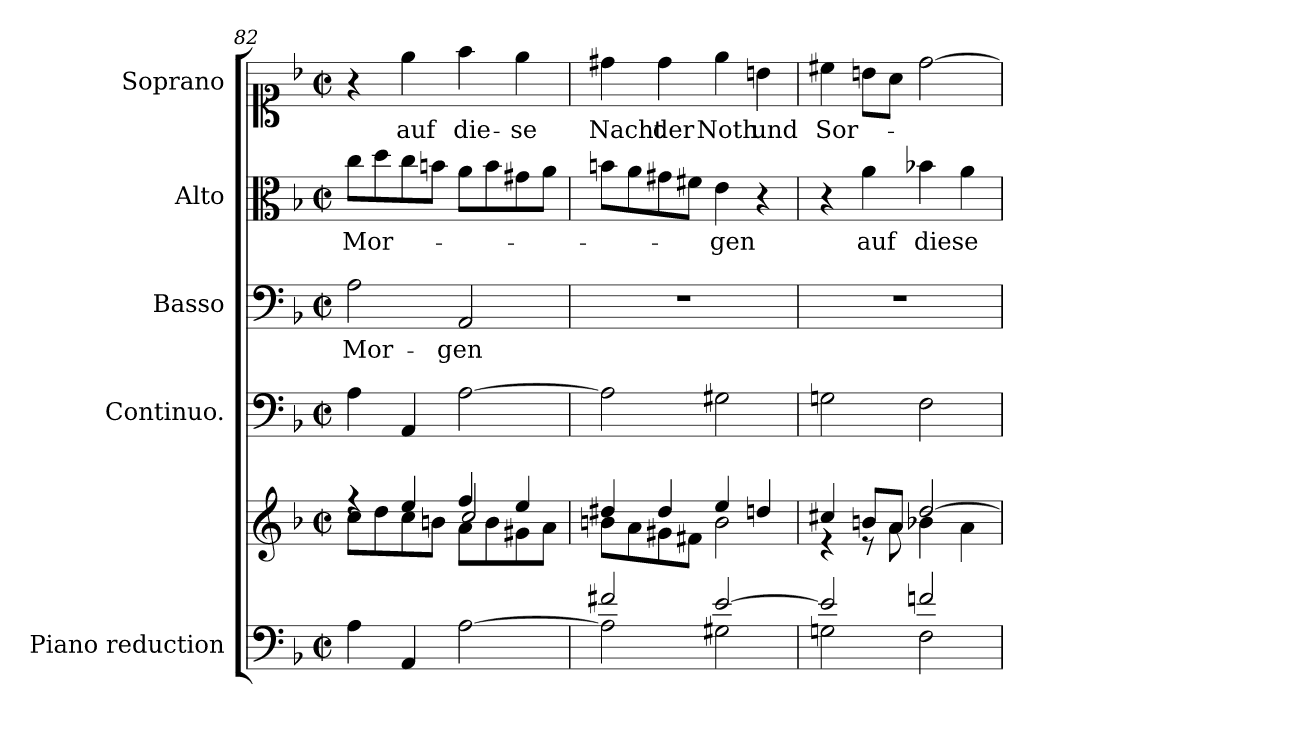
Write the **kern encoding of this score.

**kern	**kern	**kern	**kern	**text	**kern	**text	**kern	**text
*part5	*part5	*part4	*part3	*part3	*part2	*part2	*part1	*part1
*staff6	*staff5	*staff4	*staff3	*staff3	*staff2	*staff2	*staff1	*staff1
*I"Piano reduction	*	*I"Continuo.	*I"Basso	*	*I"Alto	*	*I"Soprano	*
*I'Pno	*	*	*	*	*	*	*	*
*clefF4	*clefG2	*clefF4	*clefF4	*	*clefC3	*	*clefC1	*
*k[b-]	*k[b-]	*k[b-]	*k[b-]	*	*k[b-]	*	*k[b-]	*
*F:	*F:	*F:	*F:	*	*F:	*	*F:	*
*M2/2	*M2/2	*M2/2	*M2/2	*	*M2/2	*	*M2/2	*
*met(c|)	*met(c|)	*met(c|)	*met(c|)	*	*met(c|)	*	*met(c|)	*
=82	=82	=82	=82	=82	=82	=82	=82	=82
*	*^	*	*	*	*	*	*	*
*	*	*^	*	*	*	*	*	*	*
!	!	!	!	!	!	!LO:LY:b	!	!LO:LY:b	!	!
4A\	4rff	8cc\L	2ryy	4A\	2A\	Mor-	8cc\L	Mor-	4r	.
.	.	8dd\	.	.	.	.	8dd\	.	.	.
!	!	!	!	!	!	!	!	!	!	!LO:LY:b
4AA/	4ee/	8cc\	.	4AA/	.	.	8cc\	.	4ee\	auf
.	.	8bn\J	.	.	.	.	8bn\J	.	.	.
!	!	!	!	!	!	!LO:LY:b	!	!	!	!LO:LY:b
[2A\	4ff/	8a\L	2cc/	[2A\	2AA/	-gen	8a\L	.	4ff\	die-
.	.	8b\	.	.	.	.	8b\	.	.	.
!	!	!	!	!	!	!	!	!	!	!LO:LY:b
.	4ee/	8g#X\	.	.	.	.	8g#X\	.	4ee\	-se
.	.	8a\J	.	.	.	.	8a\J	.	.	.
*	*	*v	*v	*	*	*	*	*	*	*
!!LO:PB:g=z
=83	=83	=83	=83	=83	=83	=83	=83	=83	=83
*^	*	*	*	*	*	*	*	*	*
!	!	!	!	!	!	!	!	!	!	!LO:LY:b
2f#X/	2A\]	4dd#X/	8bn\L	2A\]	1r	.	8bn\L	.	4dd#X\	Nacht
.	.	.	8a\	.	.	.	8a\	.	.	.
!	!	!	!	!	!	!	!	!	!	!LO:LY:b
.	.	4dd#/	8g#X\	.	.	.	8g#X\	.	4dd#\	der
.	.	.	8f#X\J	.	.	.	8f#X\J	.	.	.
!	!	!	!	!	!	!	!	!LO:LY:b	!	!LO:LY:b
[2e/	2G#X\	4ee/	2b\	2G#X\	.	.	4e\	gen	4ee\	Noth
!	!	!	!	!	!	!	!	!	!	!LO:LY:b
.	.	4ddn/	.	.	.	.	4r	.	4bn\	und
=84	=84	=84	=84	=84	=84	=84	=84	=84	=84	=84
!	!	!	!	!	!	!	!	!	!	!LO:LY:b
2e/]	2Gn\	4cc#X/	4re	2Gn\	1r	.	4r	.	4cc#X\	Sor-
!	!	!	!	!	!	!	!	!LO:LY:b	!	!
.	.	8bn/L	8re	.	.	.	4a\	auf	8bn\L	.
.	.	8a/J	8a\	.	.	.	.	.	8a\J	.
!	!	!	!	!	!	!	!	!LO:LY:b	!	!
2fn/	2F\	[2dd/	4b-X\	2F\	.	.	4b-X\	diese	[2dd\	.
.	.	.	4a\	.	.	.	4a\	.	.	.
*v	*v	*	*	*	*	*	*	*	*	*
*	*v	*v	*	*	*	*	*	*	*
=	=	=	=	=	=	=	=	=
*-	*-	*-	*-	*-	*-	*-	*-	*-
